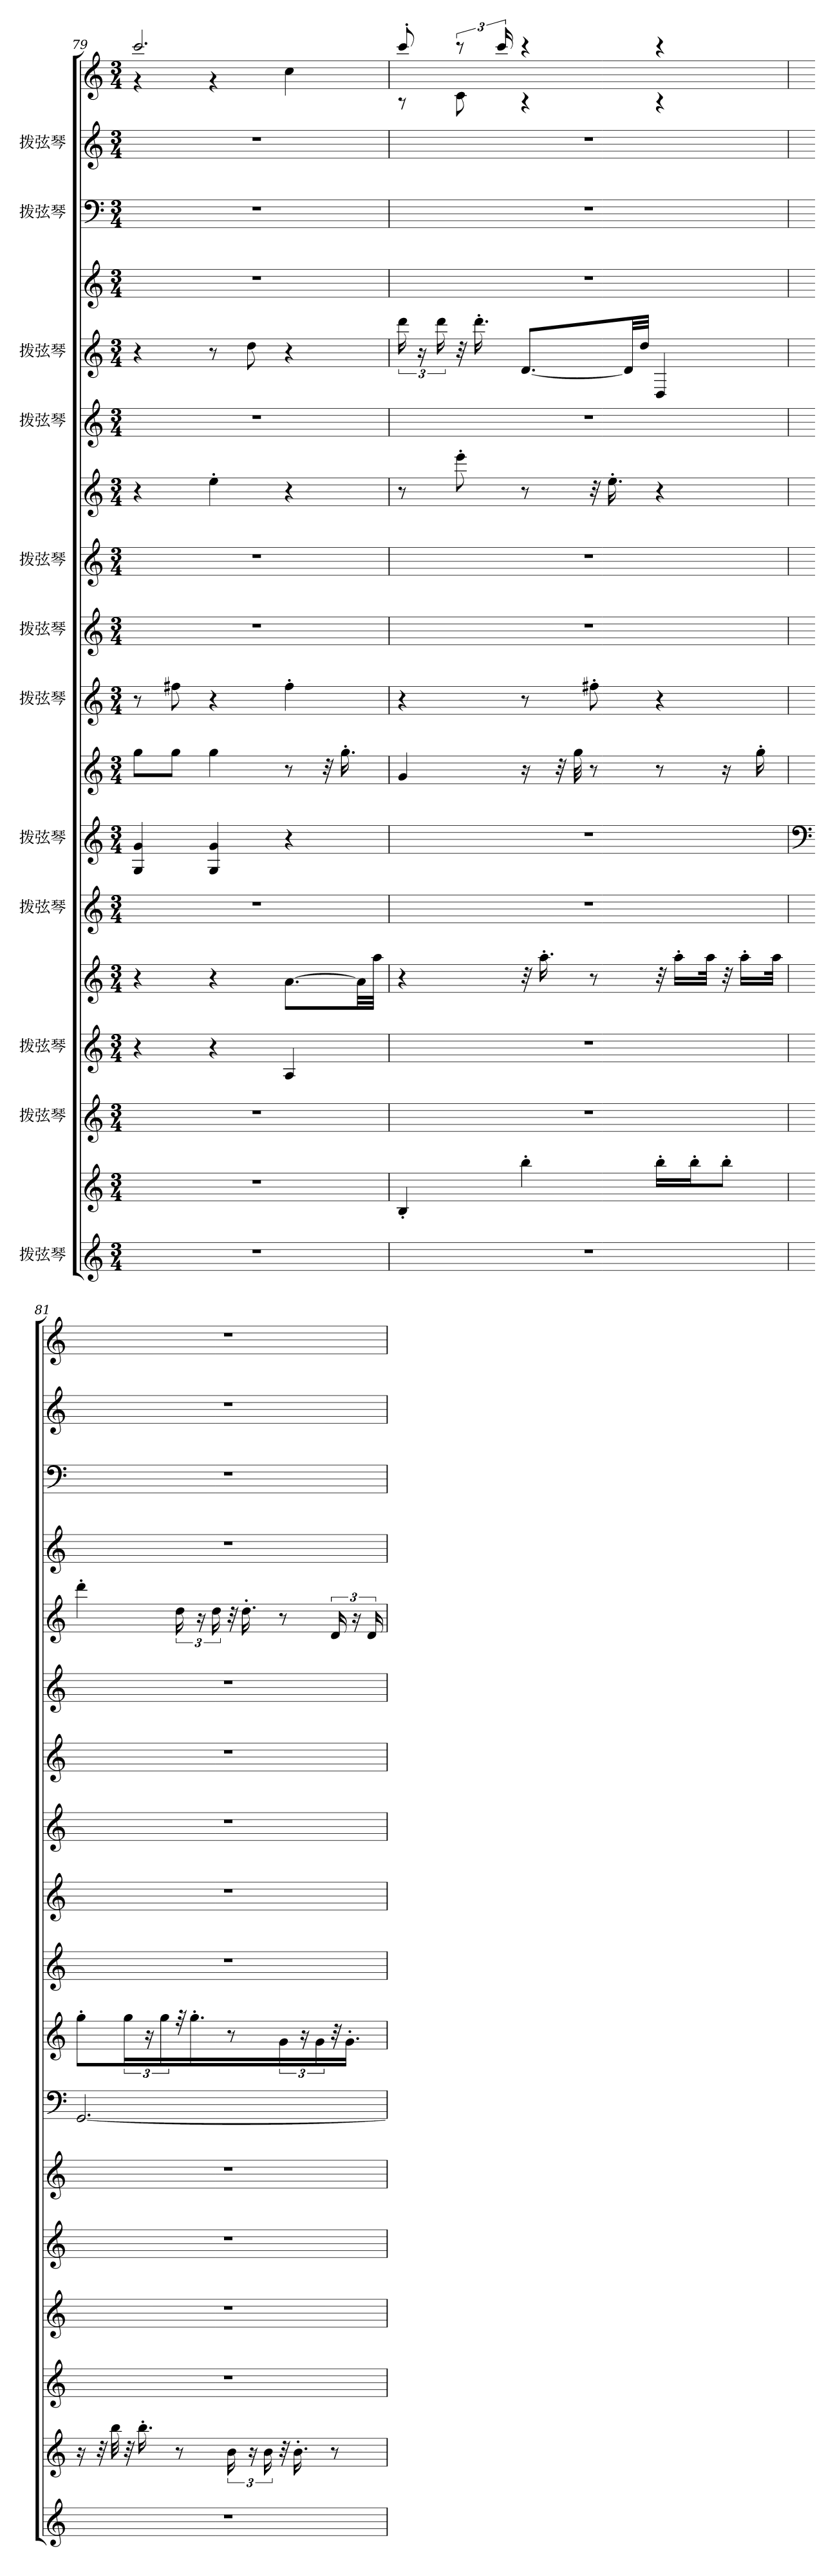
**kern	**kern	**kern	**kern	**kern	**kern	**kern	**kern	**kern	**kern	**kern	**kern	**kern	**kern	**kern	**kern	**kern	**kern
*part12	*part12	*part11	*part10	*part10	*part9	*part8	*part8	*part7	*part6	*part5	*part5	*part4	*part3	*part3	*part2	*part1	*part1
*staff18	*staff17	*staff16	*staff15	*staff14	*staff13	*staff12	*staff11	*staff10	*staff9	*staff8	*staff7	*staff6	*staff5	*staff4	*staff3	*staff2	*staff1
*I"拨弦琴	*	*I"拨弦琴	*I"拨弦琴	*	*I"拨弦琴	*I"拨弦琴	*	*I"拨弦琴	*I"拨弦琴	*I"拨弦琴	*	*I"拨弦琴	*I"拨弦琴	*	*I"拨弦琴	*I"拨弦琴	*
*clefG2	*clefG2	*clefG2	*clefG2	*clefG2	*clefG2	*clefG2	*clefG2	*clefG2	*clefG2	*clefG2	*clefG2	*clefG2	*clefG2	*clefG2	*clefF4	*clefG2	*clefG2
*k[]	*k[]	*k[]	*k[]	*k[]	*k[]	*k[]	*k[]	*k[]	*k[]	*k[]	*k[]	*k[]	*k[]	*k[]	*k[]	*k[]	*k[]
*M3/4	*M3/4	*M3/4	*M3/4	*M3/4	*M3/4	*M3/4	*M3/4	*M3/4	*M3/4	*M3/4	*M3/4	*M3/4	*M3/4	*M3/4	*M3/4	*M3/4	*M3/4
=79	=79	=79	=79	=79	=79	=79	=79	=79	=79	=79	=79	=79	=79	=79	=79	=79	=79
*	*	*	*	*	*	*	*	*	*	*	*	*	*	*	*	*	*^
2.r	2.r	2.r	4r	4r	2.r	4G/ 4g/	8gg\L	8r	2.r	2.r	4r	2.r	4r	2.r	2.r	2.r	2.ccc/	4r
.	.	.	.	.	.	.	8gg\J	8ff#X\	.	.	.	.	.	.	.	.	.	.
.	.	.	4r	4r	.	4G/ 4g/	4gg\	4r	.	.	4ee'\	.	8r	.	.	.	.	4r
.	.	.	.	.	.	.	.	.	.	.	.	.	8dd\	.	.	.	.	.
.	.	.	4A/	[8.a\L	.	4r	8r	4ff#'\	.	.	4r	.	4r	.	.	.	.	4cc\
.	.	.	.	.	.	.	32r	.	.	.	.	.	.	.	.	.	.	.
.	.	.	.	.	.	.	16.gg'\	.	.	.	.	.	.	.	.	.	.	.
.	.	.	.	32a\LL]	.	.	.	.	.	.	.	.	.	.	.	.	.	.
.	.	.	.	32aa\JJJ	.	.	.	.	.	.	.	.	.	.	.	.	.	.
!!LO:PB:g=z	!!
=80	=80	=80	=80	=80	=80	=80	=80	=80	=80	=80	=80	=80	=80	=80	=80	=80	=80	=80
2.r	4B'/	2.r	2.r	4r	2.r	2.r	4g/	4r	2.r	2.r	8r	2.r	24ddd\	2.r	2.r	2.r	8ccc'/	8r
.	.	.	.	.	.	.	.	.	.	.	.	.	24r	.	.	.	.	.
.	.	.	.	.	.	.	.	.	.	.	.	.	24ddd\	.	.	.	.	.
.	.	.	.	.	.	.	.	.	.	.	8eee'\	.	32r	.	.	.	12r	8c\
.	.	.	.	.	.	.	.	.	.	.	.	.	16.ddd'\	.	.	.	.	.
.	.	.	.	.	.	.	.	.	.	.	.	.	.	.	.	.	24ccc/	.
.	4bb'\	.	.	32r	.	.	16r	8r	.	.	8r	.	[8.d/L	.	.	.	4r	4r
.	.	.	.	16.aa'\	.	.	.	.	.	.	.	.	.	.	.	.	.	.
.	.	.	.	.	.	.	32r	.	.	.	.	.	.	.	.	.	.	.
.	.	.	.	.	.	.	32gg\	.	.	.	.	.	.	.	.	.	.	.
.	.	.	.	8r	.	.	8r	8ff#X'\	.	.	32r	.	.	.	.	.	.	.
.	.	.	.	.	.	.	.	.	.	.	16.ee'\	.	.	.	.	.	.	.
.	.	.	.	.	.	.	.	.	.	.	.	.	32d/LL]	.	.	.	.	.
.	.	.	.	.	.	.	.	.	.	.	.	.	32dd/JJJ	.	.	.	.	.
.	16bb'\LL	.	.	32r	.	.	8r	4r	.	.	4r	.	4D/	.	.	.	4r	4r
.	.	.	.	16aa'\LL	.	.	.	.	.	.	.	.	.	.	.	.	.	.
.	16bb'\J	.	.	.	.	.	.	.	.	.	.	.	.	.	.	.	.	.
.	.	.	.	32aa\JJk	.	.	.	.	.	.	.	.	.	.	.	.	.	.
.	8bb'\J	.	.	32r	.	.	16r	.	.	.	.	.	.	.	.	.	.	.
.	.	.	.	16aa'\LL	.	.	.	.	.	.	.	.	.	.	.	.	.	.
.	.	.	.	.	.	.	16gg'\	.	.	.	.	.	.	.	.	.	.	.
.	.	.	.	32aa\JJk	.	.	.	.	.	.	.	.	.	.	.	.	.	.
*	*	*	*	*	*	*	*	*	*	*	*	*	*	*	*	*	*v	*v
=81	=81	=81	=81	=81	=81	=81	=81	=81	=81	=81	=81	=81	=81	=81	=81	=81	=81
*	*	*	*	*	*	*clefF4	*	*	*	*	*	*	*	*	*	*	*
2.r	16r	2.r	2.r	2.r	2.r	[2.GG/	8gg'\L	2.r	2.r	2.r	2.r	2.r	4ddd'\	2.r	2.r	2.r	2.r
.	32r	.	.	.	.	.	.	.	.	.	.	.	.	.	.	.	.
.	32bb\	.	.	.	.	.	.	.	.	.	.	.	.	.	.	.	.
.	32r	.	.	.	.	.	24gg\Jk	.	.	.	.	.	.	.	.	.	.
.	16.bb'\	.	.	.	.	.	.	.	.	.	.	.	.	.	.	.	.
.	.	.	.	.	.	.	24r	.	.	.	.	.	.	.	.	.	.
.	.	.	.	.	.	.	24gg\	.	.	.	.	.	.	.	.	.	.
.	8r	.	.	.	.	.	32r	.	.	.	.	.	24dd\	.	.	.	.
.	.	.	.	.	.	.	16.gg'\	.	.	.	.	.	.	.	.	.	.
.	.	.	.	.	.	.	.	.	.	.	.	.	24r	.	.	.	.
.	.	.	.	.	.	.	.	.	.	.	.	.	24dd\	.	.	.	.
.	24b\	.	.	.	.	.	8r	.	.	.	.	.	32r	.	.	.	.
.	.	.	.	.	.	.	.	.	.	.	.	.	16.dd'\	.	.	.	.
.	24r	.	.	.	.	.	.	.	.	.	.	.	.	.	.	.	.
.	24b\	.	.	.	.	.	.	.	.	.	.	.	.	.	.	.	.
.	32r	.	.	.	.	.	24g/	.	.	.	.	.	8r	.	.	.	.
.	16.b'\	.	.	.	.	.	.	.	.	.	.	.	.	.	.	.	.
.	.	.	.	.	.	.	24r	.	.	.	.	.	.	.	.	.	.
.	.	.	.	.	.	.	24g/	.	.	.	.	.	.	.	.	.	.
.	8r	.	.	.	.	.	32r	.	.	.	.	.	24d/	.	.	.	.
.	.	.	.	.	.	.	16.g'/	.	.	.	.	.	.	.	.	.	.
.	.	.	.	.	.	.	.	.	.	.	.	.	24r	.	.	.	.
.	.	.	.	.	.	.	.	.	.	.	.	.	24d/	.	.	.	.
=	=	=	=	=	=	=	=	=	=	=	=	=	=	=	=	=	=
*-	*-	*-	*-	*-	*-	*-	*-	*-	*-	*-	*-	*-	*-	*-	*-	*-	*-
